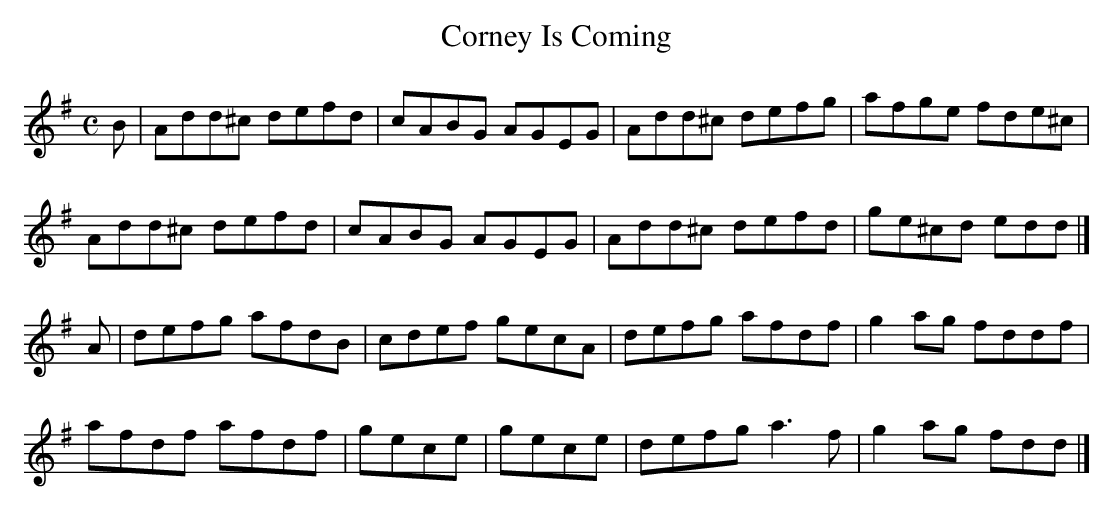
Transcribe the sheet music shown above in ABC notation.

X:1
T:Corney Is Coming
M:C
L:1/8
K:D Mixolydian
B|Add^c defd|cABG AGEG|Add^c defg|afge fde^c|!
Add^c defd|cABG AGEG|Add^c defd|ge^cd edd|]!
A|defg afdB|cdef gecA|defg afdf|g2ag fddf|!
afdf afdf|gece|gece|defg a3f|g2ag fdd|]!
